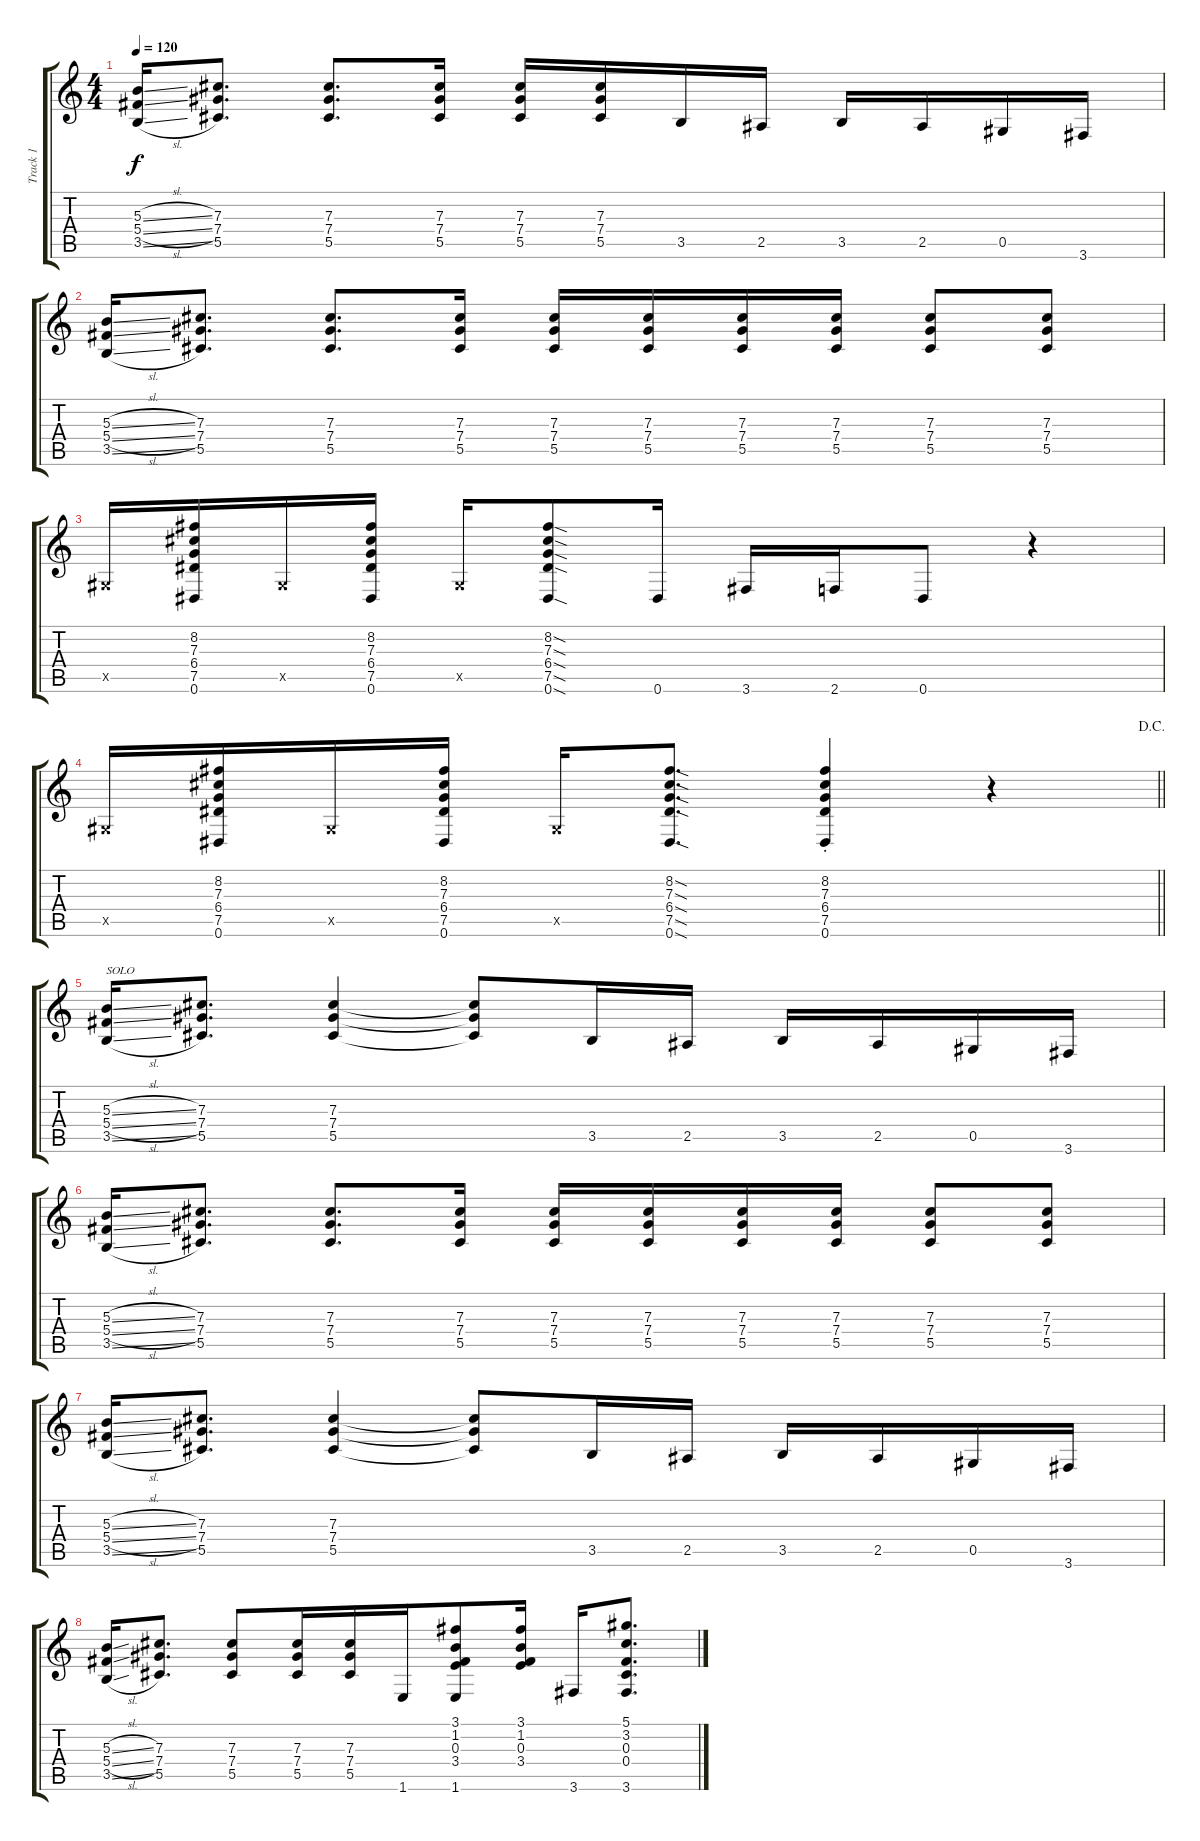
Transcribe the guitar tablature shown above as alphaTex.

\track ("Track 1" "Track 1") {instrument acousticguitarsteel}
\staff {score tabs}
\tuning (Eb4 Bb3 Gb3 Db3 Ab2 Eb2) {hide}
\ts (4 4)
\tempo 120
\clef g2
\ks c
(5.3{sl} 5.4{sl} 3.5{sl}).16{dy f} (7.3 7.4 5.5).8{d} (7.3 7.4 5.5).8{d} (7.3 7.4 5.5).16 (7.3 7.4 5.5).16 (7.3 7.4 5.5).16 3.5.16 2.5.16 3.5.16 2.5.16{beam merge} 0.5.16 3.6.16 |
(5.3{sl} 5.4{sl} 3.5{sl}).16 (7.3 7.4 5.5).8{d} (7.3 7.4 5.5).8{d} (7.3 7.4 5.5).16 (7.3 7.4 5.5).16 (7.3 7.4 5.5).16 (7.3 7.4 5.5).16 (7.3 7.4 5.5).16 (7.3 7.4 5.5).8 (7.3 7.4 5.5).8 |
0.5{x}.16{beam merge} (8.2 7.3 6.4 7.5 0.6).16 0.5{x}.16{beam merge} (8.2 7.3 6.4 7.5 0.6).16 0.5{x}.16{beam merge} (8.2{sod} 7.3{sod} 6.4{sod} 7.5{sod} 0.6{sod}).8{beam merge} 0.6.16 3.6.16 2.6.16{beam merge} 0.6.8{beam merge} r.4 |
\jump dacapo
\barLineRight lightlight
0.5{x}.16{beam merge} (8.2 7.3 6.4 7.5 0.6).16 0.5{x}.16{beam merge} (8.2 7.3 6.4 7.5 0.6).16 0.5{x}.16{beam merge} (8.2{sod} 7.3{sod} 6.4{sod} 7.5{sod} 0.6{sod}).8{d beam merge} (8.2 7.3{st} 6.4 7.5 0.6).4 r.4 |
(5.3{sl} 5.4{sl} 3.5{sl}).16{txt "SOLO "} (7.3 7.4 5.5).8{d} (7.3 7.4 5.5).4 (7.3{t} 7.4{t} 5.5{t}).8 3.5.16 2.5.16 3.5.16 2.5.16{beam merge} 0.5.16 3.6.16 |
(5.3{sl} 5.4{sl} 3.5{sl}).16 (7.3 7.4 5.5).8{d} (7.3 7.4 5.5).8{d} (7.3 7.4 5.5).16 (7.3 7.4 5.5).16 (7.3 7.4 5.5).16 (7.3 7.4 5.5).16 (7.3 7.4 5.5).16 (7.3 7.4 5.5).8 (7.3 7.4 5.5).8 |
(5.3{sl} 5.4{sl} 3.5{sl}).16 (7.3 7.4 5.5).8{d} (7.3 7.4 5.5).4 (7.3{t} 7.4{t} 5.5{t}).8 3.5.16 2.5.16 3.5.16 2.5.16{beam merge} 0.5.16 3.6.16 |
(5.3{sl} 5.4{sl} 3.5{sl}).16 (7.3 7.4 5.5).8{d} (7.3 7.4 5.5).8{beam merge} (7.3 7.4 5.5).16 (7.3 7.4 5.5).16{beam merge} 1.6.16 (3.1 1.2 0.3 3.4 1.6).8 (3.1 1.2 0.3 3.4).16 3.6.16 (5.1 3.2 0.3 0.4 3.6).8{d}
